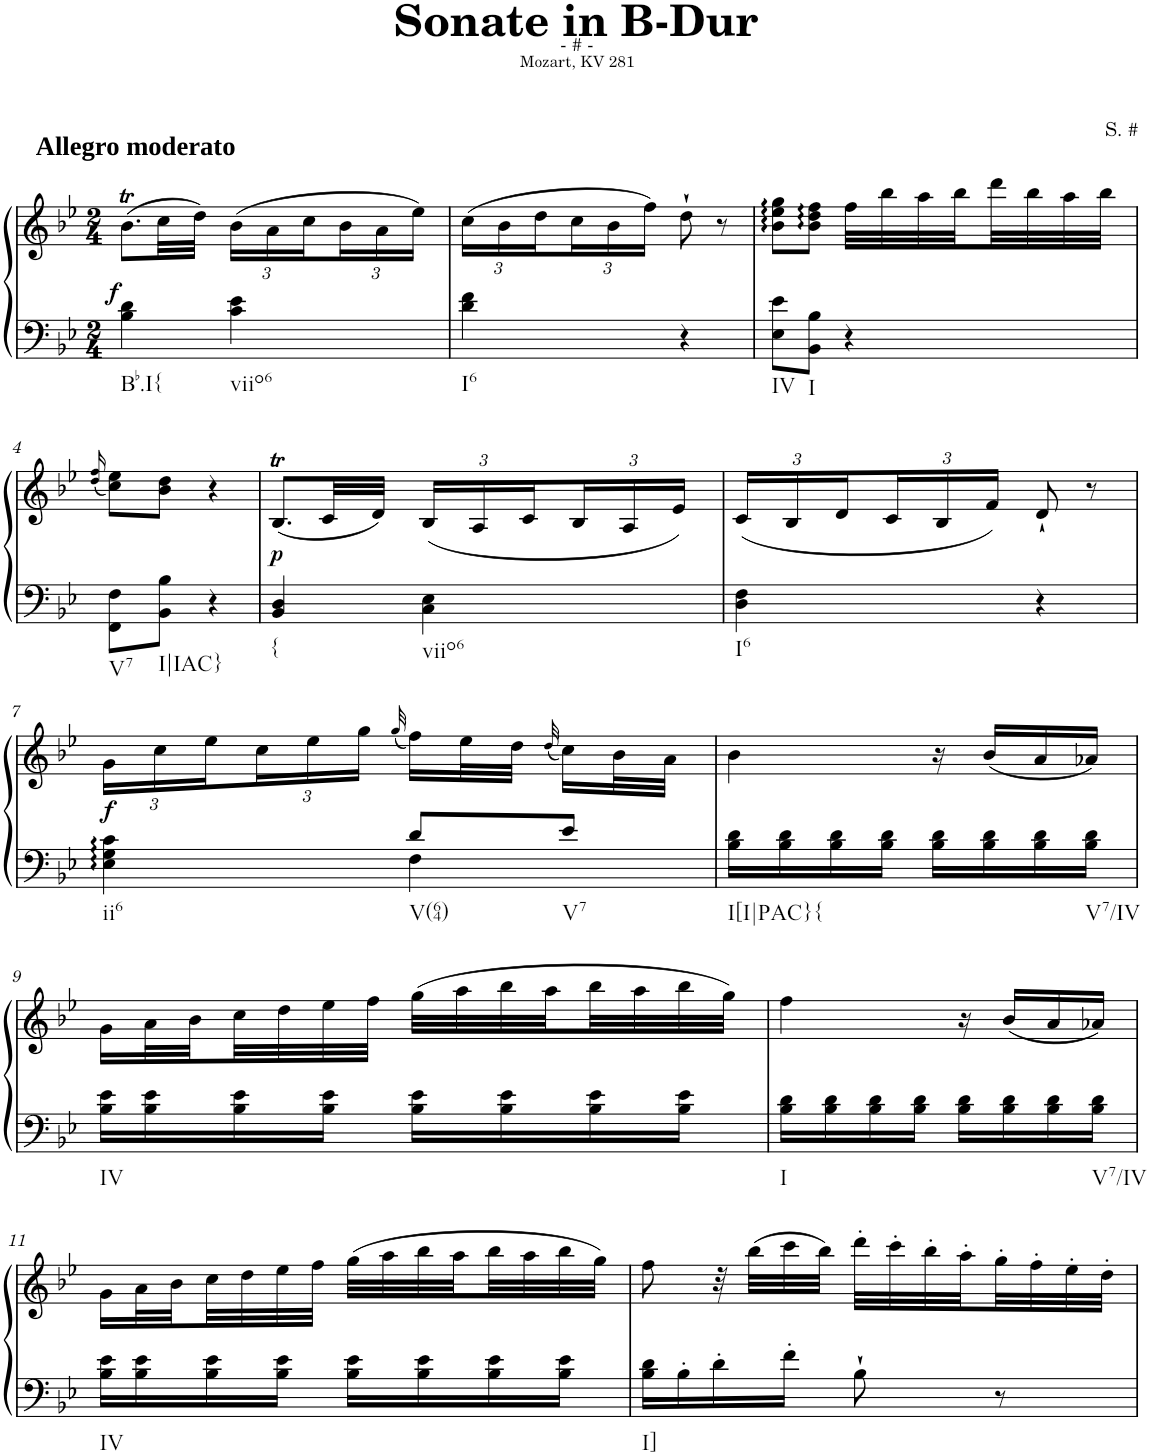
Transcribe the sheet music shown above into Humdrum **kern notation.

**kern	**kern	**dynam
*part1	*part1	*part1
*staff2	*staff1	*staff1/2
*I"Klavier linke Hand	*	*
*clefF4	*clefG2	*
*k[b-e-]	*k[b-e-]	*
*M2/4	*M2/4	*
=1	=1	=1
!	!LO:TX:a:B:t=Allegro moderato	!
!LO:TX:b:t=Bb.I{	!	!
!	!	!LO:DY:a=2
4B-\ 4d\	(8.b-T\L	f
.	32cc\LL	.
.	32dd\JJJ)	.
*	*Xbrackettup	*
!LO:TX:b:t=viio6	!	!
4c\ 4e-\	(24b-\LL	.
.	24a\	.
.	24cc\	.
.	24b-\	.
.	24a\	.
.	24ee-\JJ)	.
=2	=2	=2
!LO:TX:b:t=I6	!	!
4d\ 4f\	(24cc\LL	.
.	24b-\	.
.	24dd\	.
.	24cc\	.
.	24b-\	.
.	24ff\JJ)	.
4r	8dd`\	.
.	8r	.
=3	=3	=3
!LO:TX:b:t=IV	!	!
8E-\ 8e-\L	8b-\ 8ee-\ 8gg\L	.
!LO:TX:b:t=I	!	!
8BB-\ 8B-\J	8b-\ 8dd\ 8ff\J	.
4r	32ff\LLL	.
.	32bb-\	.
.	32aa\	.
.	32bb-\	.
.	32ddd\	.
.	32bb-\	.
.	32aa\	.
.	32bb-\JJJ	.
!!LO:LB:g=z
=4	=4	=4
.	(16qdd/ 16qff/	.
!LO:TX:b:t=V7	!	!
8FF\ 8F\L	8cc\ 8ee-\L)	.
!LO:TX:b:t=I|IAC}	!	!
8BB-\ 8B-\J	8b-\ 8dd\J	.
4r	4r	.
=5	=5	=5
!LO:TX:b:t={	!	!
!	!	!LO:DY:b
4BB-/ 4D/	(8.B-T/L	p
.	32c/LL	.
.	32d/JJJ)	.
!LO:TX:b:t=viio6	!	!
4C\ 4E-\	(24B-/LL	.
.	24A/	.
.	24c/	.
.	24B-/	.
.	24A/	.
.	24e-/JJ)	.
=6	=6	=6
!LO:TX:b:t=I6	!	!
4D\ 4F\	(24c/LL	.
.	24B-/	.
.	24d/	.
.	24c/	.
.	24B-/	.
.	24f/JJ)	.
4r	8d`/	.
.	8r	.
!!LO:LB:g=z
=7	=7	=7
*^	*	*
!LO:TX:b:t=ii6	!	!	!
!	!	!	!LO:DY:b
4E-\ 4G\ 4c\	4ryy	24g\LL	f
.	.	24cc\	.
.	.	24ee-\	.
.	.	24cc\	.
.	.	24ee-\	.
.	.	24gg\JJ	.
.	.	(32qgg/	.
!LO:TX:b:t=V(64)	!	!	!
8d/L	4F\	16ff\LL)	.
.	.	32ee-\L	.
.	.	32dd\JJJ	.
.	.	(32qdd/	.
!LO:TX:b:t=V7	!	!	!
8e-/J	.	16cc\LL)	.
.	.	32b-\L	.
.	.	32a\JJJ	.
*v	*v	*	*
=8	=8	=8
!LO:TX:b:t=I[I|PAC}{	!	!
16B-\ 16d\LL	4b-\	.
16B-\ 16d\	.	.
16B-\ 16d\	.	.
16B-\ 16d\JJ	.	.
16B-\ 16d\LL	16r	.
16B-\ 16d\	(16b-/LL	.
16B-\ 16d\	16a/	.
!LO:TX:b:t=V7/IV	!	!
16B-\ 16d\JJ	16a-X/JJ)	.
!!LO:LB:g=z
=9	=9	=9
!LO:TX:b:t=IV	!	!
16B-\ 16e-\LL	16g\LL	.
16B-\ 16e-\	32a\L	.
.	32b-\	.
16B-\ 16e-\	32cc\	.
.	32dd\	.
16B-\ 16e-\JJ	32ee-\	.
.	32ff\JJJ	.
16B-\ 16e-\LL	(32gg\LLL	.
.	32aa\	.
16B-\ 16e-\	32bb-\	.
.	32aa\	.
16B-\ 16e-\	32bb-\	.
.	32aa\	.
16B-\ 16e-\JJ	32bb-\	.
.	32gg\JJJ)	.
=10	=10	=10
!LO:TX:b:t=I	!	!
16B-\ 16d\LL	4ff\	.
16B-\ 16d\	.	.
16B-\ 16d\	.	.
16B-\ 16d\JJ	.	.
16B-\ 16d\LL	16r	.
16B-\ 16d\	(16b-/LL	.
16B-\ 16d\	16a/	.
!LO:TX:b:t=V7/IV	!	!
16B-\ 16d\JJ	16a-X/JJ)	.
!!LO:LB:g=z
=11	=11	=11
!LO:TX:b:t=IV	!	!
16B-\ 16e-\LL	16g\LL	.
16B-\ 16e-\	32a\L	.
.	32b-\	.
16B-\ 16e-\	32cc\	.
.	32dd\	.
16B-\ 16e-\JJ	32ee-\	.
.	32ff\JJJ	.
16B-\ 16e-\LL	(32gg\LLL	.
.	32aa\	.
16B-\ 16e-\	32bb-\	.
.	32aa\	.
16B-\ 16e-\	32bb-\	.
.	32aa\	.
16B-\ 16e-\JJ	32bb-\	.
.	32gg\JJJ)	.
=12	=12	=12
!LO:TX:b:t=I]	!	!
16B-\ 16d\LL	8ff\	.
16B-'\	.	.
16d'\	32r	.
.	(32bb-\LLL	.
16f'\JJ	32ccc\	.
.	32bb-\JJJ)	.
8B-`\	32ddd'\LLL	.
.	32ccc'\	.
.	32bb-'\	.
.	32aa'\	.
8r	32gg'\	.
.	32ff'\	.
.	32ee-'\	.
.	32dd'\JJJ	.
=	=	=
*-	*-	*-
